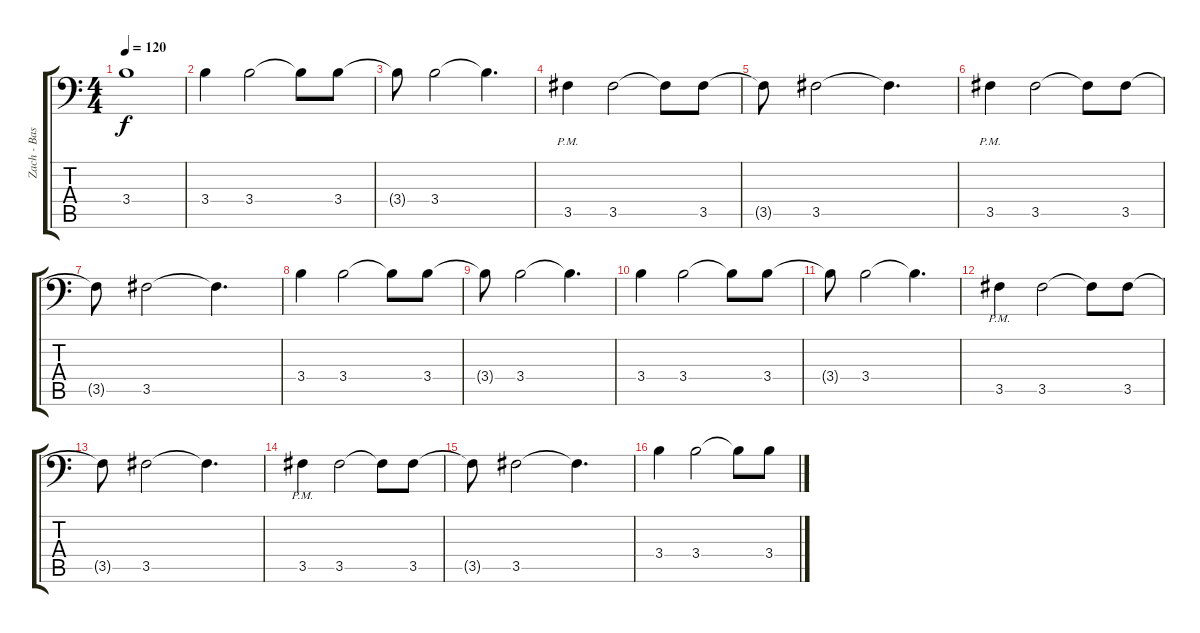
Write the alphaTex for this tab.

\track ("Zach - Bass" "Zach - Bas") {instrument electricbassfinger}
\staff {score tabs}
\tuning (Eb4 Gb3 Db3 Ab2 Eb2 Bb1) {hide}
\ts (4 4)
\tempo 120
\clef f4
\ks c
3.4{t}.1{dy f} |
3.4.4 3.4.2 3.4{t}.8 3.4.8 |
3.4{t}.8 3.4.2 3.4{t}.4{d} |
3.5{pm}.4 3.5.2 3.5{t}.8 3.5.8 |
3.5{t}.8 3.5.2 3.5{t}.4{d} |
3.5{pm}.4 3.5.2 3.5{t}.8 3.5.8 |
3.5{t}.8 3.5.2 3.5{t}.4{d} |
3.4.4 3.4.2 3.4{t}.8 3.4.8 |
3.4{t}.8 3.4.2 3.4{t}.4{d} |
3.4.4 3.4.2 3.4{t}.8 3.4.8 |
3.4{t}.8 3.4.2 3.4{t}.4{d} |
3.5{pm}.4 3.5.2 3.5{t}.8 3.5.8 |
3.5{t}.8 3.5.2 3.5{t}.4{d} |
3.5{pm}.4 3.5.2 3.5{t}.8 3.5.8 |
3.5{t}.8 3.5.2 3.5{t}.4{d} |
3.4.4 3.4.2 3.4{t}.8 3.4.8
